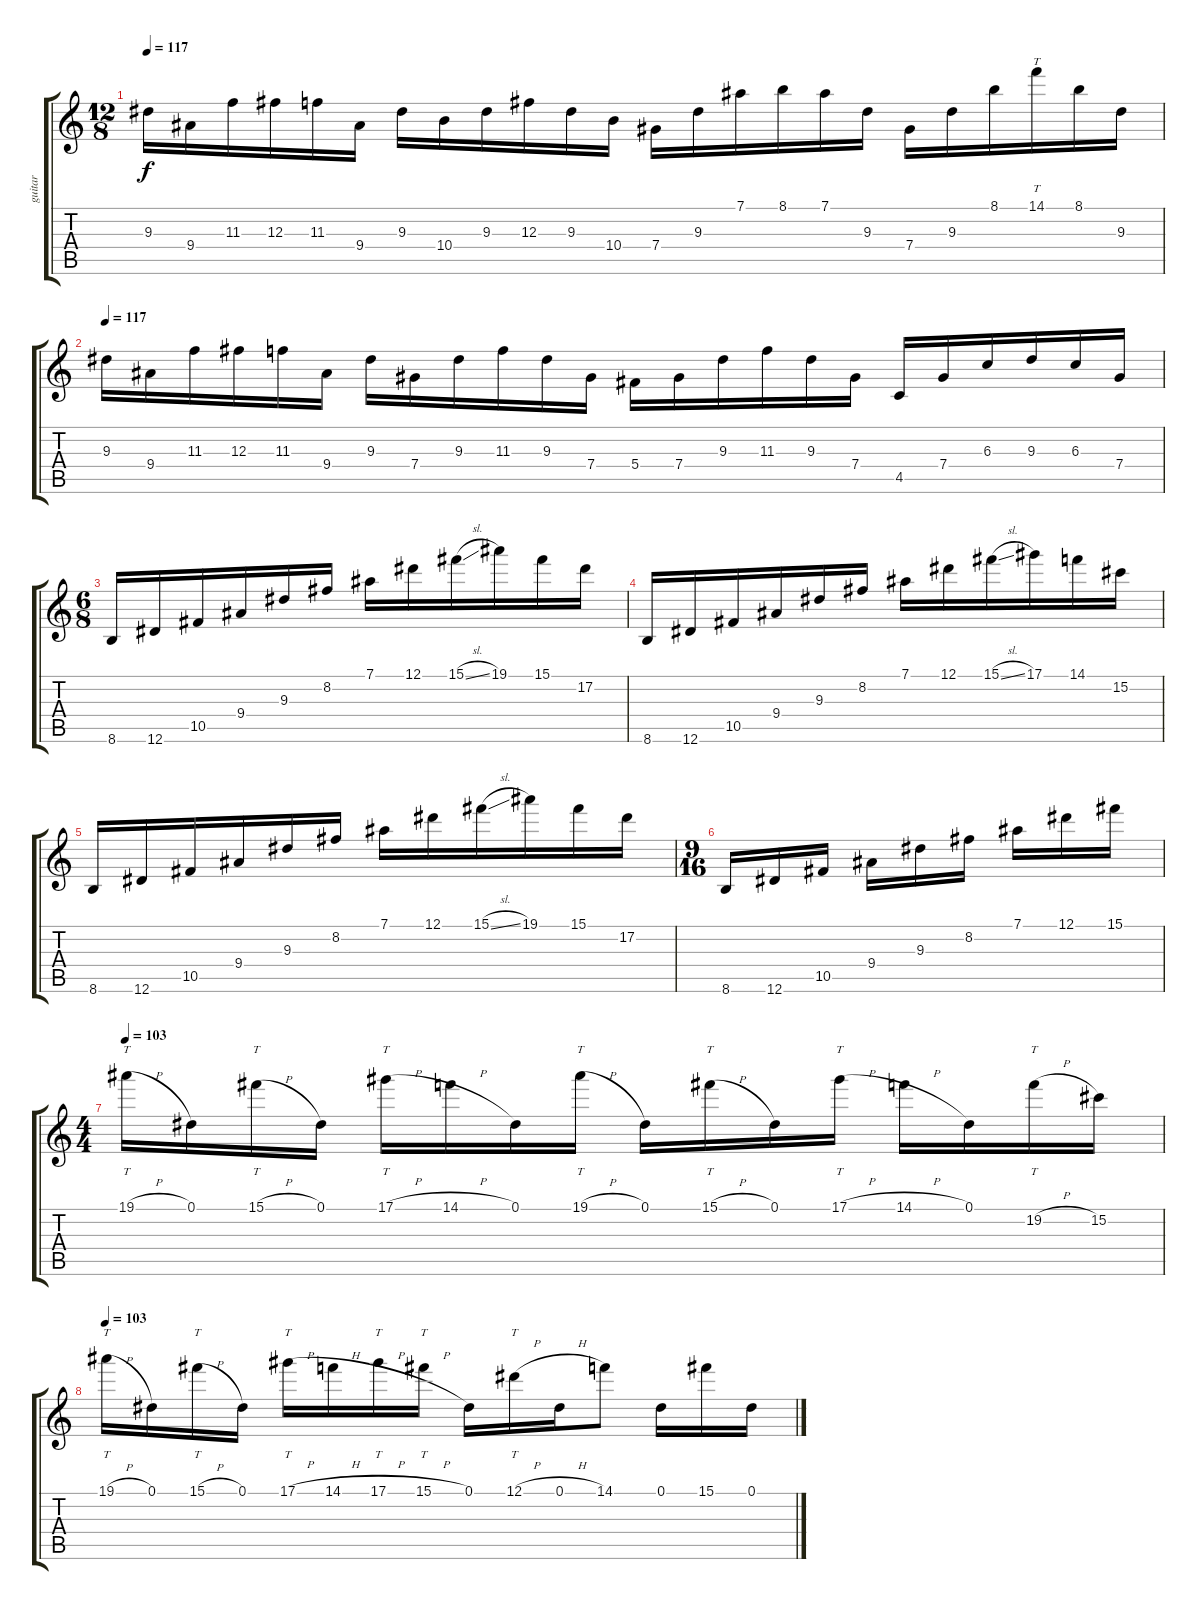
\track ("guitar" "guitar") {instrument distortionguitar}
\staff {score tabs}
\tuning (Eb4 Bb3 Gb3 Db3 Ab2 Eb2) {hide}
\ts (12 8)
\tempo 117
\clef g2
\ks c
9.3.16{dy f} 9.4.16 11.3.16 12.3.16 11.3.16 9.4.16 9.3.16 10.4.16 9.3.16 12.3.16 9.3.16 10.4.16 7.4.16 9.3.16 7.1.16 8.1.16 7.1.16 9.3.16 7.4.16 9.3.16 8.1.16 14.1.16{tt} 8.1.16 9.3.16 |
\tempo 117
9.3.16 9.4.16 11.3.16 12.3.16 11.3.16 9.4.16 9.3.16 7.4.16 9.3.16 11.3.16 9.3.16 7.4.16 5.4.16 7.4.16 9.3.16 11.3.16 9.3.16 7.4.16 4.5.16 7.4.16 6.3.16 9.3.16 6.3.16 7.4.16 |
\ts (6 8)
8.6.16 12.6.16 10.5.16 9.4.16 9.3.16 8.2.16 7.1.16 12.1.16 15.1{sl}.16 19.1.16 15.1.16 17.2.16 |
8.6.16 12.6.16 10.5.16 9.4.16 9.3.16 8.2.16 7.1.16 12.1.16 15.1{sl}.16 17.1.16 14.1.16 15.2.16 |
8.6.16 12.6.16 10.5.16 9.4.16 9.3.16 8.2.16 7.1.16 12.1.16 15.1{sl}.16 19.1.16 15.1.16 17.2.16 |
\ts (9 16)
8.6.16 12.6.16 10.5.16 9.4.16 9.3.16 8.2.16 7.1.16 12.1.16 15.1.16 |
\ts (4 4)
\tempo 103
19.1{h}.16{tt} 0.1.16 15.1{h}.16{tt} 0.1.16 17.1{h}.16{tt} 14.1{h}.16 0.1.16 19.1{h}.16{tt} 0.1.16 15.1{h}.16{tt} 0.1.16 17.1{h}.16{tt} 14.1{h}.16 0.1.16 19.2{h}.16{tt} 15.2.16 |
\tempo 103
19.1{h}.16{tt} 0.1.16 15.1{h}.16{tt} 0.1.16 17.1{h}.16{tt} 14.1{h}.16 17.1{h}.16{tt} 15.1{h}.16{tt} 0.1.16 12.1{h}.16{tt} 0.1{h}.16 14.1.8 0.1.16 15.1.16 0.1.16
